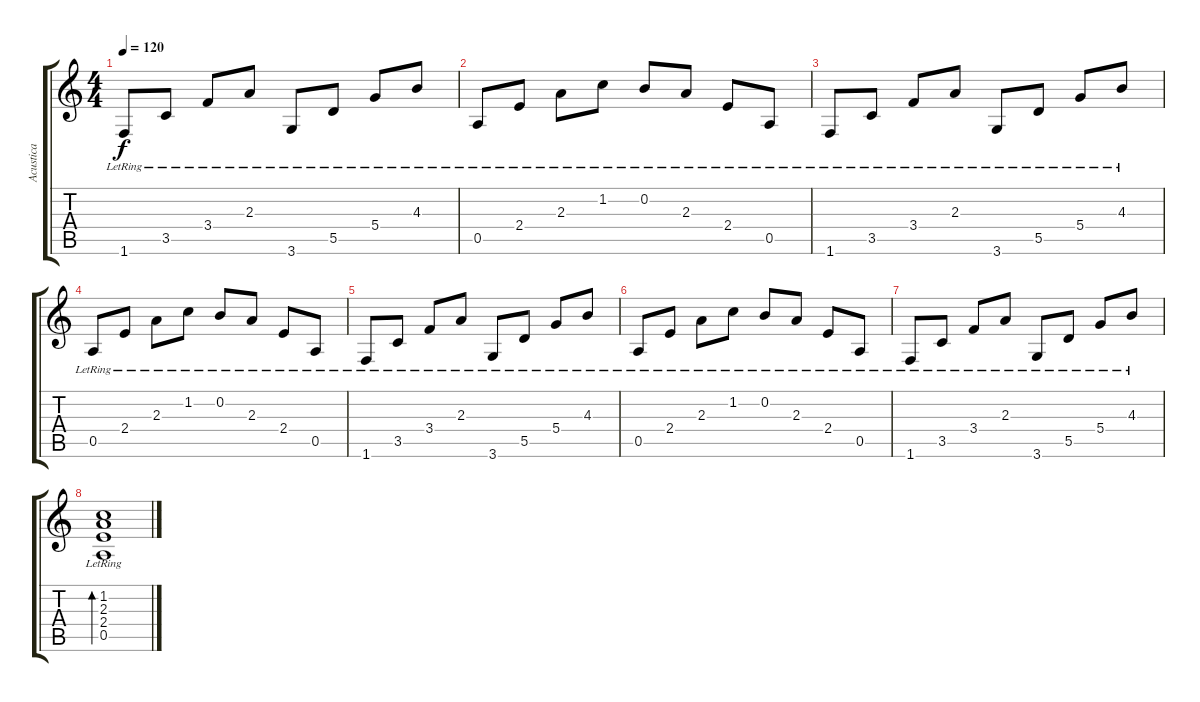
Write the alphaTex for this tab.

\track ("Acustica" "Acustica") {instrument acousticguitarsteel}
\staff {score tabs}
\tuning (E4 B3 G3 D3 A2 E2) {hide}
\ts (4 4)
\tempo 120
\clef g2
\ks c
1.6{lr}.8{dy f} 3.5{lr}.8 3.4{lr}.8 2.3{lr}.8 3.6{lr}.8 5.5{lr}.8 5.4{lr}.8 4.3{lr}.8 |
0.5{lr}.8 2.4{lr}.8 2.3{lr}.8 1.2{lr}.8 0.2{lr}.8 2.3{lr}.8 2.4{lr}.8 0.5{lr}.8 |
1.6{lr}.8 3.5{lr}.8 3.4{lr}.8 2.3{lr}.8 3.6{lr}.8 5.5{lr}.8 5.4{lr}.8 4.3{lr}.8 |
0.5{lr}.8 2.4{lr}.8 2.3{lr}.8 1.2{lr}.8 0.2{lr}.8 2.3{lr}.8 2.4{lr}.8 0.5{lr}.8 |
1.6{lr}.8 3.5{lr}.8 3.4{lr}.8 2.3{lr}.8 3.6{lr}.8 5.5{lr}.8 5.4{lr}.8 4.3{lr}.8 |
0.5{lr}.8 2.4{lr}.8 2.3{lr}.8 1.2{lr}.8 0.2{lr}.8 2.3{lr}.8 2.4{lr}.8 0.5{lr}.8 |
1.6{lr}.8 3.5{lr}.8 3.4{lr}.8 2.3{lr}.8 3.6{lr}.8 5.5{lr}.8 5.4{lr}.8 4.3{lr}.8 |
(1.2{lr} 2.3{lr} 2.4{lr} 0.5{lr}).1{bd 240}
